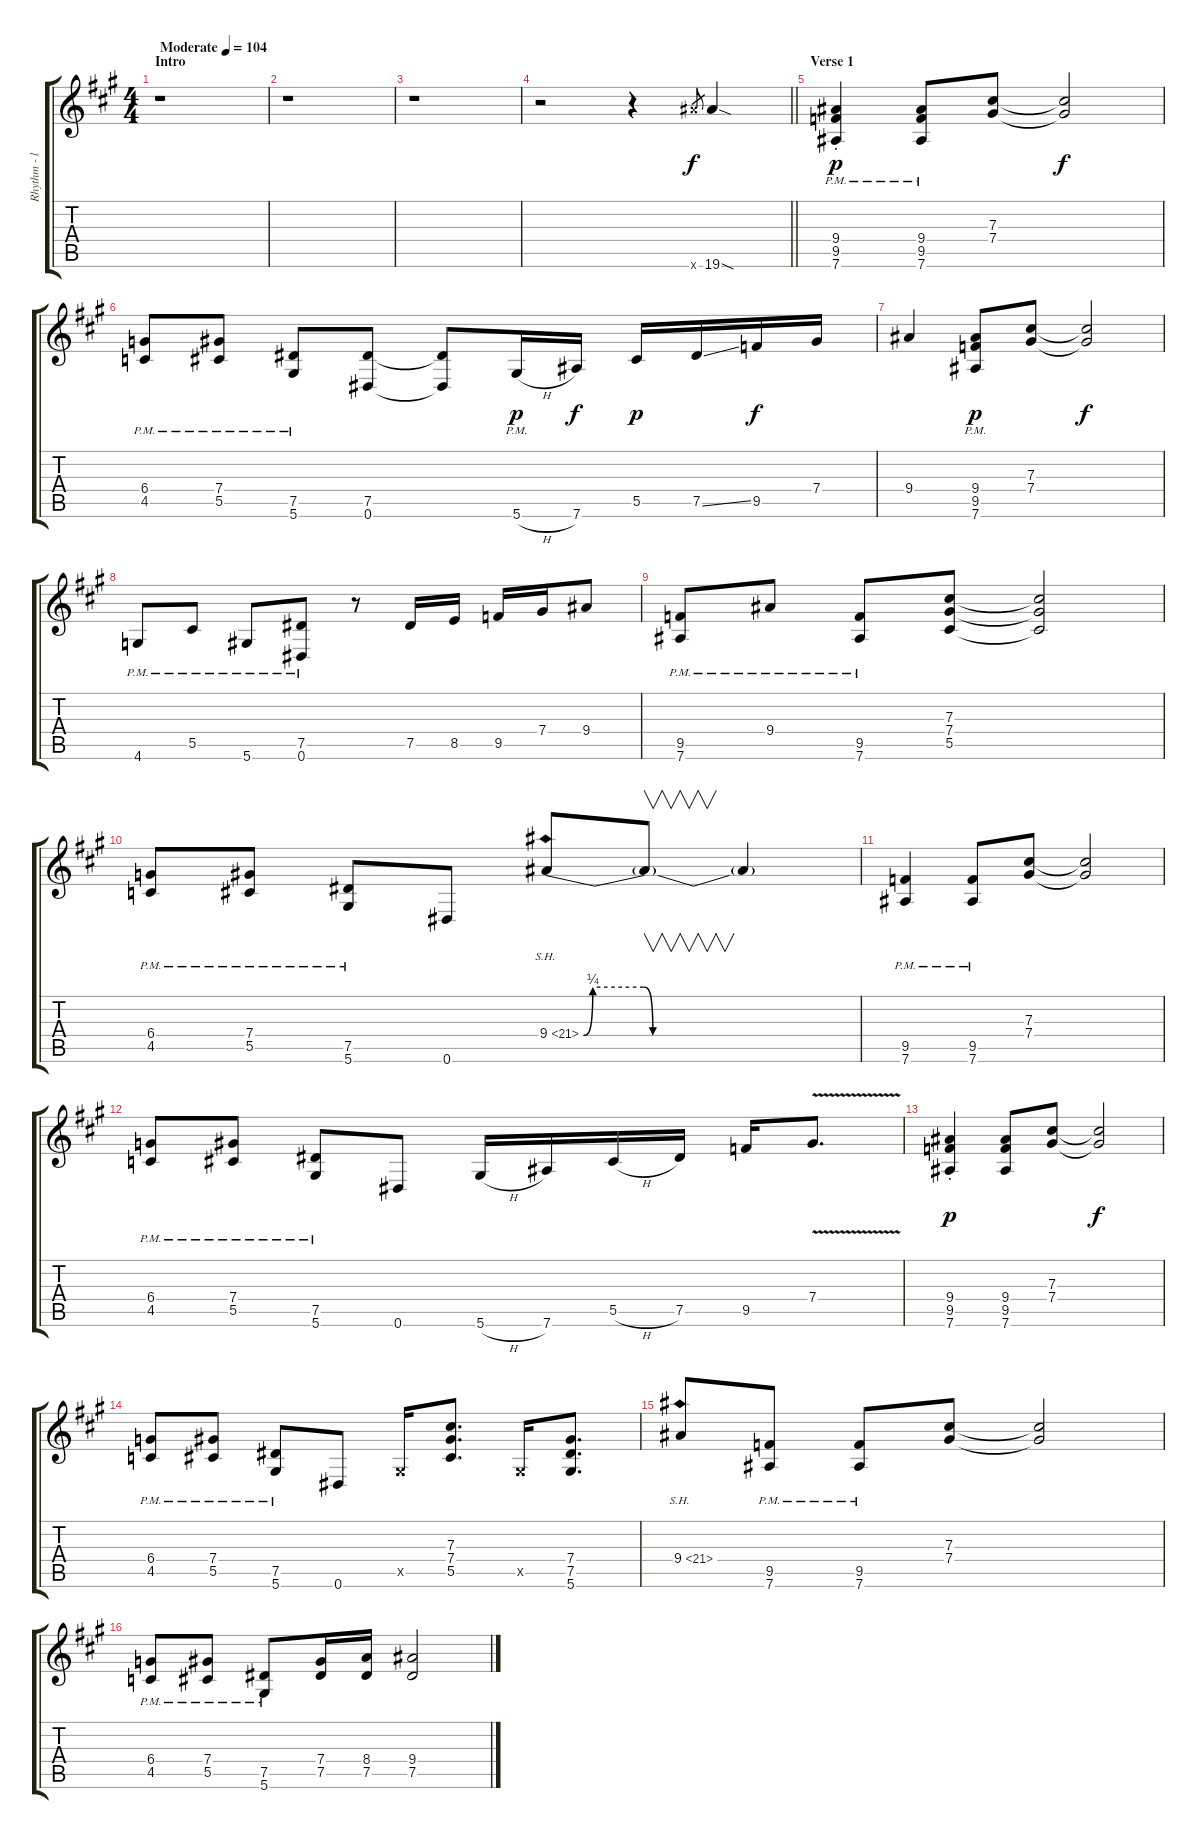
\track ("Rhythm - left" "Rhythm - l") {instrument distortionguitar}
\staff {score tabs}
\tuning (Eb4 Bb3 Gb3 Db3 Ab2 Eb2) {hide}
\ts (4 4)
\section ("" "Intro")
\tempo (104 "Moderate")
\clef g2
\ks a
r.1{dy f instrument distortionguitar} |
r.1 |
r.1 |
\barLineRight lightlight
r.2 r.4 19.6{x}.8{gr} 19.6{sod}.4 |
\section ("" "Verse 1")
(9.4{pm st} 9.5{pm st} 7.6{pm}).4{dy p} (9.4{pm} 9.5{pm} 7.6{pm}).8 (7.3 7.4).8 (7.3{t} 7.4{t}).2{dy f} |
(6.4{pm} 4.5{pm}).8 (7.4{pm} 5.5{pm}).8 (7.5{pm} 5.6).8 (7.5 0.6).8 (7.5{t} 0.6{t}).8 5.6{h pm}.16{dy p} 7.6.16{dy f} 5.5.16{dy p} 7.5{ss}.16 9.5.16{dy f} 7.4.16 |
9.4.4 (9.4{pm} 9.5{pm} 7.6{pm}).8{dy p} (7.3 7.4).8 (7.3{t} 7.4{t}).2{dy f} |
4.6{pm}.8 5.5{pm}.8 5.6{pm}.8 (7.5{pm} 0.6{pm}).8 r.8 7.5.16 8.5.16 9.5.16 7.4.16 9.4.8 |
(9.5{pm} 7.6{pm}).8 9.4{pm}.8 (9.5{pm} 7.6{pm}).8 (7.3 7.4 5.5).8 (7.3{t} 7.4{t} 5.5{t}).2 |
(6.4{pm} 4.5{pm}).8 (7.4{pm} 5.5{pm}).8 (7.5{pm} 5.6).8 0.6.8 9.4{be (custom 0 0 2 1 13 1 15 0 60 0) sh 12}.8 9.4{t}.8{v} 9.4{t}.4 |
(9.5{pm} 7.6{pm}).4 (9.5{pm} 7.6{pm}).8 (7.3 7.4).8 (7.3{t} 7.4{t}).2 |
(6.4{pm} 4.5{pm}).8 (7.4{pm} 5.5{pm}).8 (7.5{pm} 5.6).8 0.6.8 5.6{h}.16 7.6.16 5.5{h}.16 7.5.16 9.5.16 7.4{v}.8{d} |
(9.4{st} 9.5{st} 7.6{st}).4{dy p} (9.4 9.5 7.6).8 (7.3 7.4).8 (7.3{t} 7.4{t}).2{dy f} |
(6.4{pm} 4.5{pm}).8 (7.4{pm} 5.5{pm}).8 (7.5{pm} 5.6).8 0.6.8 0.5{x}.16 (7.3 7.4 5.5).8{d} 0.5{x}.16 (7.4 7.5 5.6).8{d} |
9.4{sh 12}.8 (9.5{pm} 7.6{pm}).8 (9.5{pm} 7.6{pm}).8 (7.3 7.4).8 (7.3{t} 7.4{t}).2 |
(6.4{pm} 4.5{pm}).8 (7.4{pm} 5.5{pm}).8 (7.5{pm} 5.6).8 (7.4 7.5).16 (8.4 7.5).16 (9.4 7.5).2
